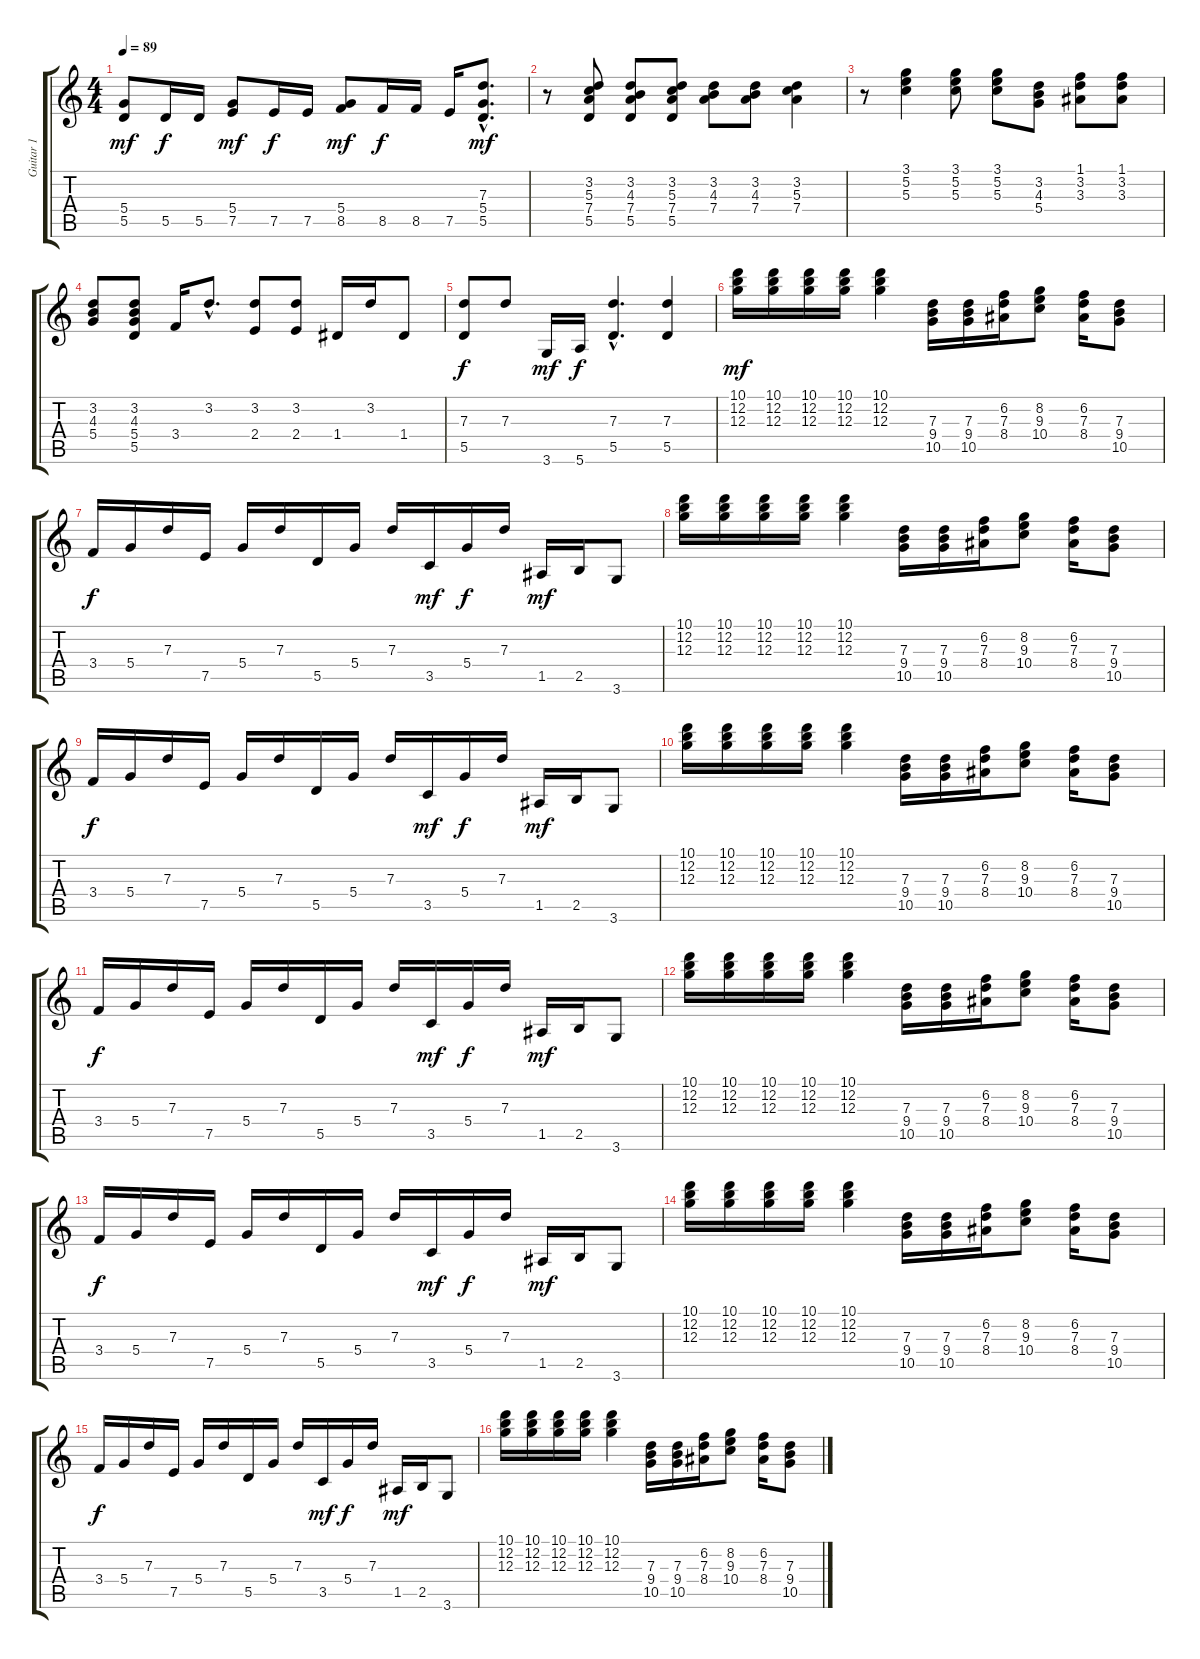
\track ("Guitar 1" "Guitar 1") {instrument distortionguitar}
\staff {score tabs}
\tuning (E4 B3 G3 D3 A2 E2) {hide}
\ts (4 4)
\tempo 89
\clef g2
\ks c
(5.4 5.5).8{dy mf} 5.5.16{dy f} 5.5.16 (5.4 7.5).8{dy mf} 7.5.16{dy f} 7.5.16 (5.4 8.5).8{dy mf} 8.5.16{dy f} 8.5.16 7.5.16 (7.3{hac} 5.4{hac} 5.5{hac}).8{d dy mf} |
r.8 (3.2 5.3 7.4 5.5).8 (3.2 4.3 7.4 5.5).8 (3.2 5.3 7.4 5.5).8 (3.2 4.3 7.4).8 (3.2 4.3 7.4).8 (3.2 5.3 7.4).4 |
r.8 (3.1 5.2 5.3).4 (3.1 5.2 5.3).8 (3.1 5.2 5.3).8 (3.2 4.3 5.4).8 (1.1 3.2 3.3).8 (1.1 3.2 3.3).8 |
(3.2 4.3 5.4).8 (3.2 4.3 5.4 5.5).8 3.4.16 3.2{hac}.8{d} (3.2 2.4).8 (3.2 2.4).8 1.4.16 3.2.16 1.4.8 |
(7.3 5.5).8{dy f} 7.3.8 3.6.16{dy mf} 5.6.16{dy f} (7.3{hac} 5.5{hac}).4{d} (7.3 5.5).4 |
(10.1 12.2 12.3).16{dy mf} (10.1 12.2 12.3).16 (10.1 12.2 12.3).16 (10.1 12.2 12.3).16 (10.1 12.2 12.3).4 (7.3 9.4 10.5).16 (7.3 9.4 10.5).16 (6.2 7.3 8.4).16 (8.2 9.3 10.4).8 (6.2 7.3 8.4).16 (7.3 9.4 10.5).8 |
3.4.16{dy f} 5.4.16 7.3.16 7.5.16 5.4.16 7.3.16 5.5.16 5.4.16 7.3.16 3.5.16{dy mf} 5.4.16{dy f} 7.3.16 1.5.16{dy mf} 2.5.16 3.6.8 |
(10.1 12.2 12.3).16 (10.1 12.2 12.3).16 (10.1 12.2 12.3).16 (10.1 12.2 12.3).16 (10.1 12.2 12.3).4 (7.3 9.4 10.5).16 (7.3 9.4 10.5).16 (6.2 7.3 8.4).16 (8.2 9.3 10.4).8 (6.2 7.3 8.4).16 (7.3 9.4 10.5).8 |
3.4.16{dy f} 5.4.16 7.3.16 7.5.16 5.4.16 7.3.16 5.5.16 5.4.16 7.3.16 3.5.16{dy mf} 5.4.16{dy f} 7.3.16 1.5.16{dy mf} 2.5.16 3.6.8 |
(10.1 12.2 12.3).16 (10.1 12.2 12.3).16 (10.1 12.2 12.3).16 (10.1 12.2 12.3).16 (10.1 12.2 12.3).4 (7.3 9.4 10.5).16 (7.3 9.4 10.5).16 (6.2 7.3 8.4).16 (8.2 9.3 10.4).8 (6.2 7.3 8.4).16 (7.3 9.4 10.5).8 |
3.4.16{dy f} 5.4.16 7.3.16 7.5.16 5.4.16 7.3.16 5.5.16 5.4.16 7.3.16 3.5.16{dy mf} 5.4.16{dy f} 7.3.16 1.5.16{dy mf} 2.5.16 3.6.8 |
(10.1 12.2 12.3).16 (10.1 12.2 12.3).16 (10.1 12.2 12.3).16 (10.1 12.2 12.3).16 (10.1 12.2 12.3).4 (7.3 9.4 10.5).16 (7.3 9.4 10.5).16 (6.2 7.3 8.4).16 (8.2 9.3 10.4).8 (6.2 7.3 8.4).16 (7.3 9.4 10.5).8 |
3.4.16{dy f} 5.4.16 7.3.16 7.5.16 5.4.16 7.3.16 5.5.16 5.4.16 7.3.16 3.5.16{dy mf} 5.4.16{dy f} 7.3.16 1.5.16{dy mf} 2.5.16 3.6.8 |
(10.1 12.2 12.3).16 (10.1 12.2 12.3).16 (10.1 12.2 12.3).16 (10.1 12.2 12.3).16 (10.1 12.2 12.3).4 (7.3 9.4 10.5).16 (7.3 9.4 10.5).16 (6.2 7.3 8.4).16 (8.2 9.3 10.4).8 (6.2 7.3 8.4).16 (7.3 9.4 10.5).8 |
3.4.16{dy f} 5.4.16 7.3.16 7.5.16 5.4.16 7.3.16 5.5.16 5.4.16 7.3.16 3.5.16{dy mf} 5.4.16{dy f} 7.3.16 1.5.16{dy mf} 2.5.16 3.6.8 |
(10.1 12.2 12.3).16 (10.1 12.2 12.3).16 (10.1 12.2 12.3).16 (10.1 12.2 12.3).16 (10.1 12.2 12.3).4 (7.3 9.4 10.5).16 (7.3 9.4 10.5).16 (6.2 7.3 8.4).16 (8.2 9.3 10.4).8 (6.2 7.3 8.4).16 (7.3 9.4 10.5).8
